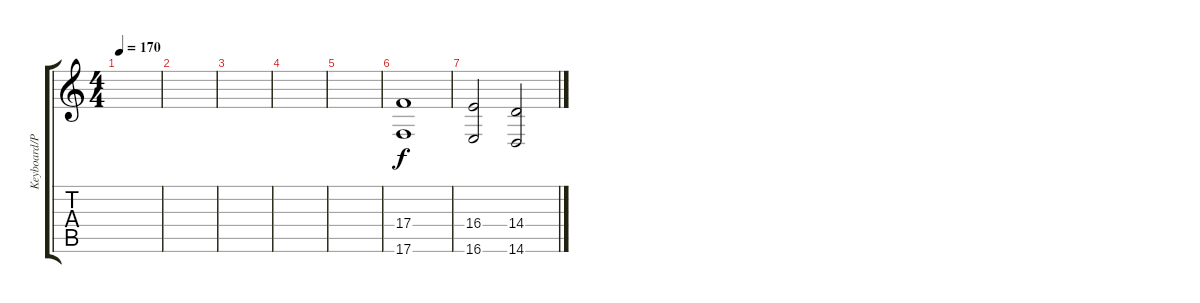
\track ("Keyboard/Piano" "Keyboard/P") {instrument tremolostrings}
\staff {score tabs}
\tuning (D4 A3 F3 C3 G2 C2) {hide}
\ts (4 4)
\tempo 170
\clef g2
\ks c
|
|
|
|
|
(17.4 17.6).1 |
(16.4 16.6).2 (14.4 14.6).2
